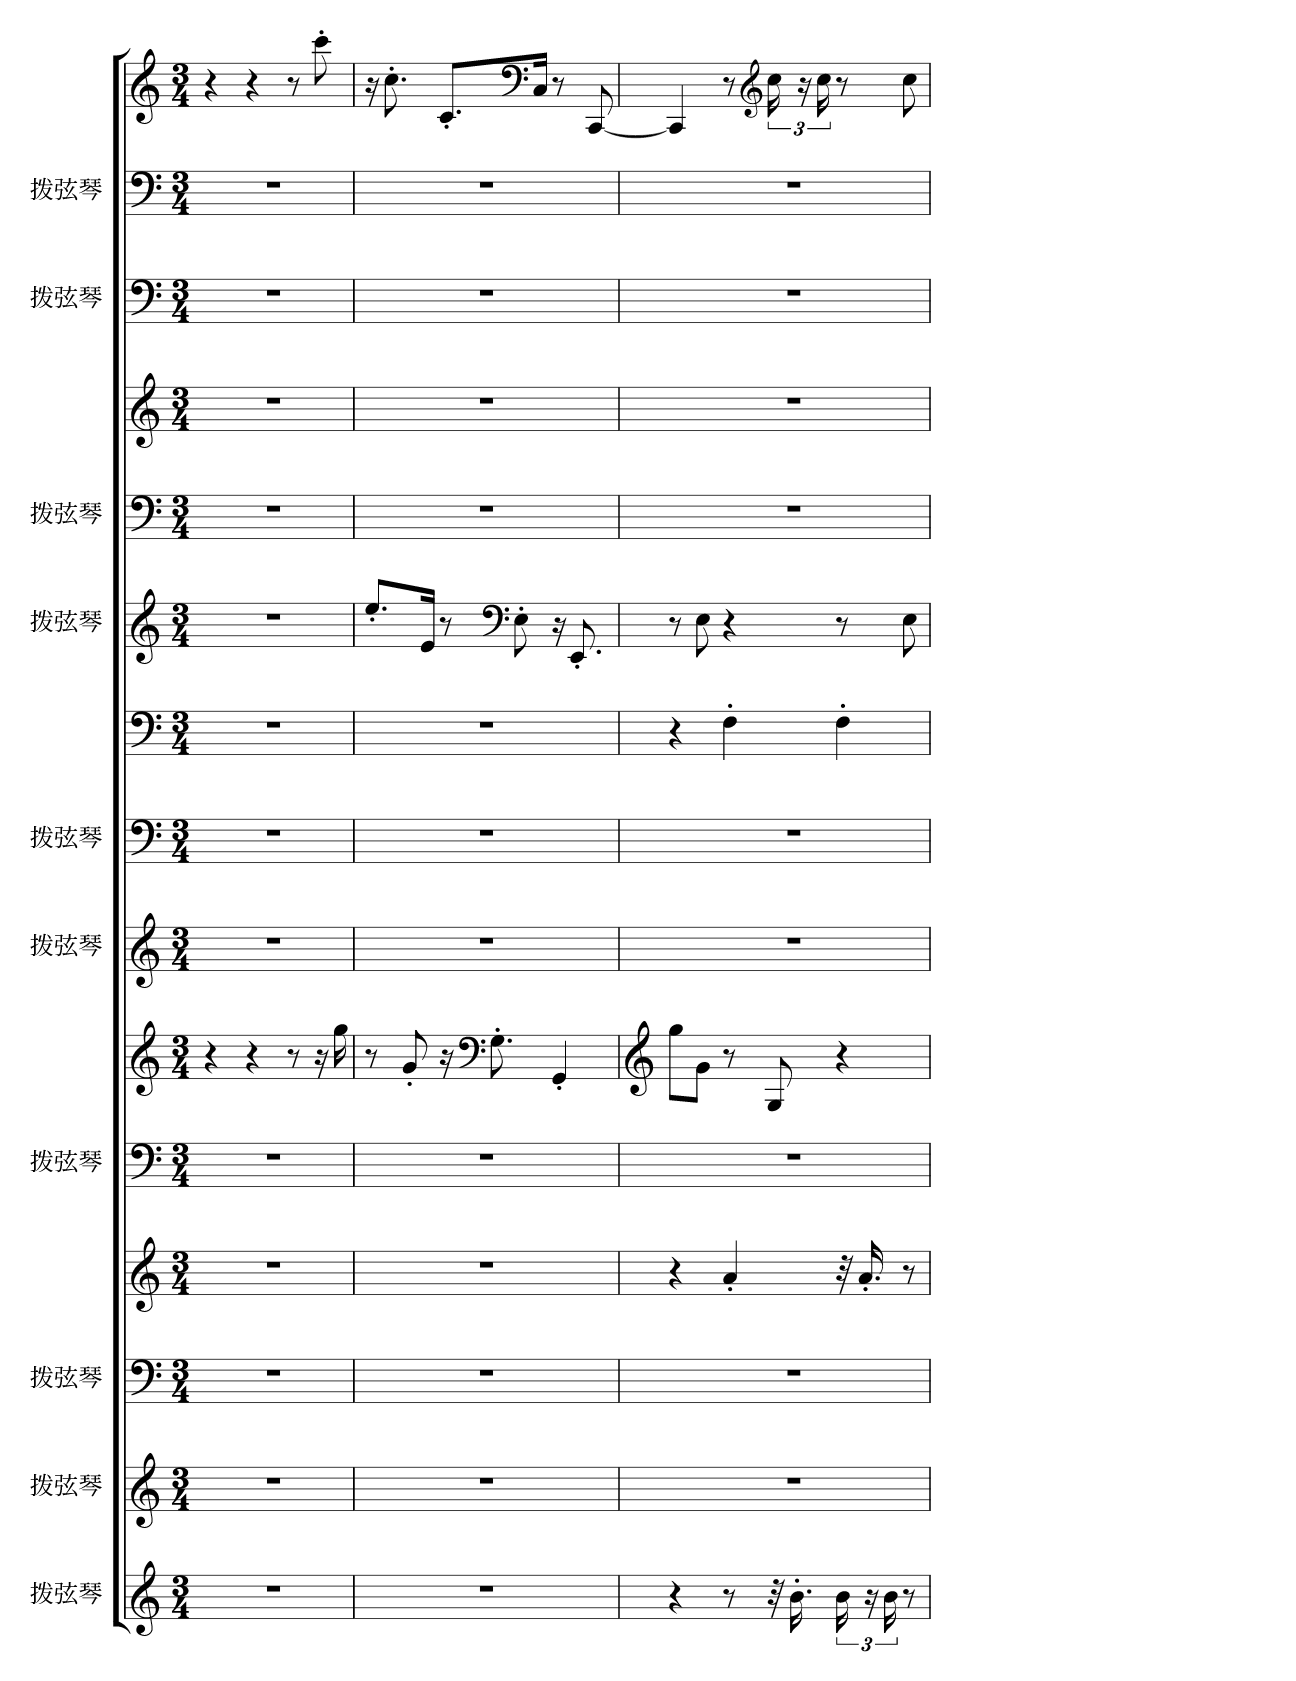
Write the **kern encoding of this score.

**kern	**kern	**kern	**kern	**kern	**kern	**kern	**kern	**kern	**kern	**kern	**kern	**kern	**kern	**kern
*part10	*part9	*part8	*part8	*part7	*part7	*part6	*part5	*part5	*part4	*part3	*part3	*part2	*part1	*part1
*staff15	*staff14	*staff13	*staff12	*staff11	*staff10	*staff9	*staff8	*staff7	*staff6	*staff5	*staff4	*staff3	*staff2	*staff1
*I"拨弦琴	*I"拨弦琴	*I"拨弦琴	*	*I"拨弦琴	*	*I"拨弦琴	*I"拨弦琴	*	*I"拨弦琴	*I"拨弦琴	*	*I"拨弦琴	*I"拨弦琴	*
*clefG2	*clefG2	*clefF4	*clefG2	*clefF4	*clefG2	*clefG2	*clefF4	*clefF4	*clefG2	*clefF4	*clefG2	*clefF4	*clefF4	*clefG2
*k[]	*k[]	*k[]	*k[]	*k[]	*k[]	*k[]	*k[]	*k[]	*k[]	*k[]	*k[]	*k[]	*k[]	*k[]
*M3/4	*M3/4	*M3/4	*M3/4	*M3/4	*M3/4	*M3/4	*M3/4	*M3/4	*M3/4	*M3/4	*M3/4	*M3/4	*M3/4	*M3/4
*MM104	*MM104	*MM104	*MM104	*MM104	*MM104	*MM104	*MM104	*MM104	*MM104	*MM104	*MM104	*MM104	*MM104	*MM104
=1	=1	=1	=1	=1	=1	=1	=1	=1	=1	=1	=1	=1	=1	=1
2.r	2.r	2.r	2.r	2.r	4r	2.r	2.r	2.r	2.r	2.r	2.r	2.r	2.r	4r
.	.	.	.	.	4r	.	.	.	.	.	.	.	.	4r
.	.	.	.	.	8r	.	.	.	.	.	.	.	.	8r
.	.	.	.	.	16r	.	.	.	.	.	.	.	.	8ccc'\
.	.	.	.	.	16gg\	.	.	.	.	.	.	.	.	.
=2	=2	=2	=2	=2	=2	=2	=2	=2	=2	=2	=2	=2	=2	=2
2.r	2.r	2.r	2.r	2.r	8r	2.r	2.r	2.r	8.ee'/L	2.r	2.r	2.r	2.r	16r
.	.	.	.	.	.	.	.	.	.	.	.	.	.	8.cc'\
.	.	.	.	.	8g'/	.	.	.	.	.	.	.	.	.
.	.	.	.	.	.	.	.	.	16e/Jk	.	.	.	.	.
.	.	.	.	.	16r	.	.	.	8r	.	.	.	.	8.c'/L
*	*	*	*	*	*clefF4	*	*	*	*	*	*	*	*	*
.	.	.	.	.	8.G'\	.	.	.	.	.	.	.	.	.
*	*	*	*	*	*	*	*	*	*clefF4	*	*	*	*	*
.	.	.	.	.	.	.	.	.	8E'\	.	.	.	.	.
*	*	*	*	*	*	*	*	*	*	*	*	*	*	*clefF4
.	.	.	.	.	.	.	.	.	.	.	.	.	.	16C/Jk
.	.	.	.	.	4GG'/	.	.	.	16r	.	.	.	.	8r
.	.	.	.	.	.	.	.	.	8.EE'/	.	.	.	.	.
.	.	.	.	.	.	.	.	.	.	.	.	.	.	[8CC/
=3	=3	=3	=3	=3	=3	=3	=3	=3	=3	=3	=3	=3	=3	=3
*	*	*	*	*	*clefG2	*	*	*	*	*	*	*	*	*
4r	2.r	2.r	4r	2.r	8gg\L	2.r	2.r	4r	8r	2.r	2.r	2.r	2.r	4CC/]
.	.	.	.	.	8g\J	.	.	.	8E\	.	.	.	.	.
8r	.	.	4a'/	.	8r	.	.	4F'\	4r	.	.	.	.	8r
*	*	*	*	*	*	*	*	*	*	*	*	*	*	*clefG2
32r	.	.	.	.	8G/	.	.	.	.	.	.	.	.	24cc\
16.b'\	.	.	.	.	.	.	.	.	.	.	.	.	.	.
.	.	.	.	.	.	.	.	.	.	.	.	.	.	24r
.	.	.	.	.	.	.	.	.	.	.	.	.	.	24cc\
24b\	.	.	32r	.	4r	.	.	4F'\	8r	.	.	.	.	8r
.	.	.	16.a'/	.	.	.	.	.	.	.	.	.	.	.
24r	.	.	.	.	.	.	.	.	.	.	.	.	.	.
24b\	.	.	.	.	.	.	.	.	.	.	.	.	.	.
8r	.	.	8r	.	.	.	.	.	8E\	.	.	.	.	8cc\
=	=	=	=	=	=	=	=	=	=	=	=	=	=	=
*-	*-	*-	*-	*-	*-	*-	*-	*-	*-	*-	*-	*-	*-	*-
